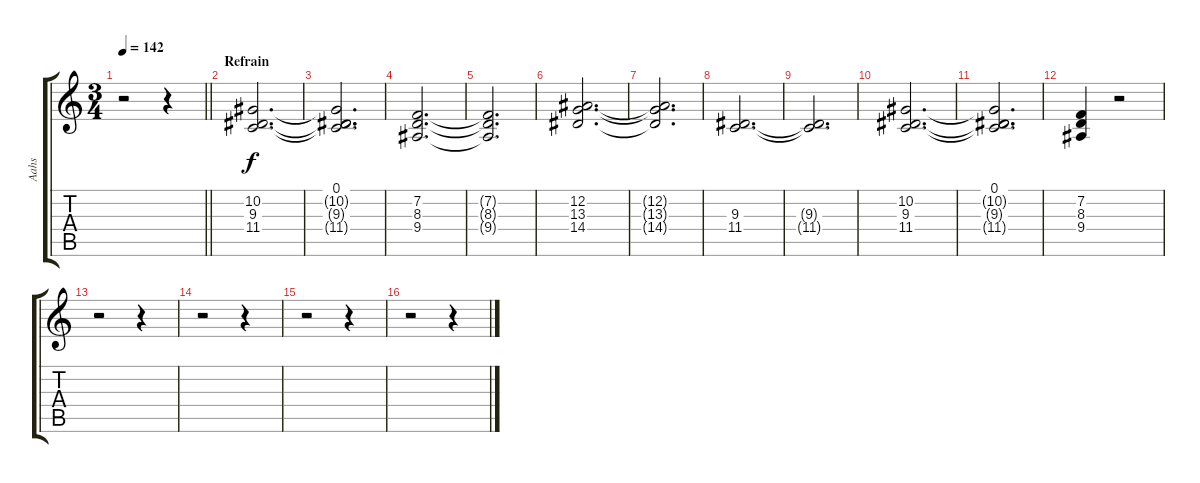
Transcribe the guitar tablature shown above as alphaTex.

\track ("Aahs" "Aahs") {instrument choiraahs}
\staff {score tabs}
\tuning (Eb4 Bb3 Gb3 Db3 Ab2 Eb2) {hide}
\ts (3 4)
\tempo 142
\clef g2
\barLineRight lightlight
\ks c
r.2{dy f} r.4 |
\section ("" "Refrain")
(10.2 9.3 11.4).2{d} |
(0.1 10.2{t} 9.3{t} 11.4{t}).2{d} |
(7.2 8.3 9.4).2{d} |
(7.2{t} 8.3{t} 9.4{t}).2{d} |
(12.2 13.3 14.4).2{d} |
(12.2{t} 13.3{t} 14.4{t}).2{d} |
(9.3 11.4).2{d} |
(9.3{t} 11.4{t}).2{d} |
(10.2 9.3 11.4).2{d} |
(0.1 10.2{t} 9.3{t} 11.4{t}).2{d} |
(7.2 8.3 9.4).4 r.2 |
r.2 r.4 |
r.2 r.4 |
r.2 r.4 |
r.2 r.4
